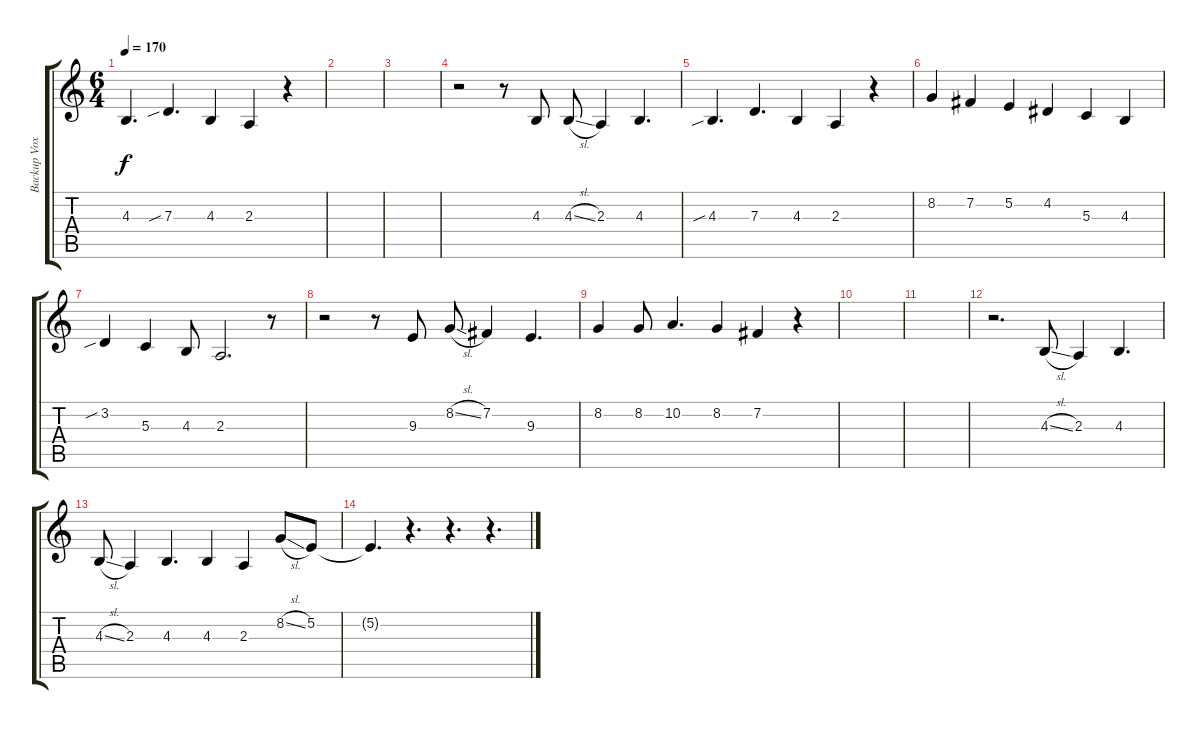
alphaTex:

\track ("Backup Vox 1" "Backup Vox") {instrument flute}
\staff {score tabs}
\tuning (E4 B3 G3 D3 A2 E2) {hide}
\ts (6 4)
\tempo 170
\clef g2
\ks c
4.3.4{d dy f} 7.3{sib}.4{d} 4.3.4 2.3.4 r.4 |
|
|
r.2 r.8 4.3.8 4.3{sl}.8 2.3.4 4.3.4{d} |
4.3{sib}.4{d} 7.3.4{d} 4.3.4 2.3.4 r.4 |
8.2.4 7.2.4 5.2.4 4.2.4 5.3.4 4.3.4 |
3.2{sib}.4 5.3.4 4.3.8 2.3.2{d} r.8 |
r.2 r.8 9.3.8 8.2{sl}.8 7.2.4 9.3.4{d} |
8.2.4 8.2.8 10.2.4{d} 8.2.4 7.2.4 r.4 |
|
|
r.2{d} 4.3{sl}.8 2.3.4 4.3.4{d} |
4.3{sl}.8 2.3.4 4.3.4{d} 4.3.4 2.3.4 8.2{sl}.8 5.2.8 |
5.2{t}.4{d} r.4{d} r.4{d} r.4{d}
